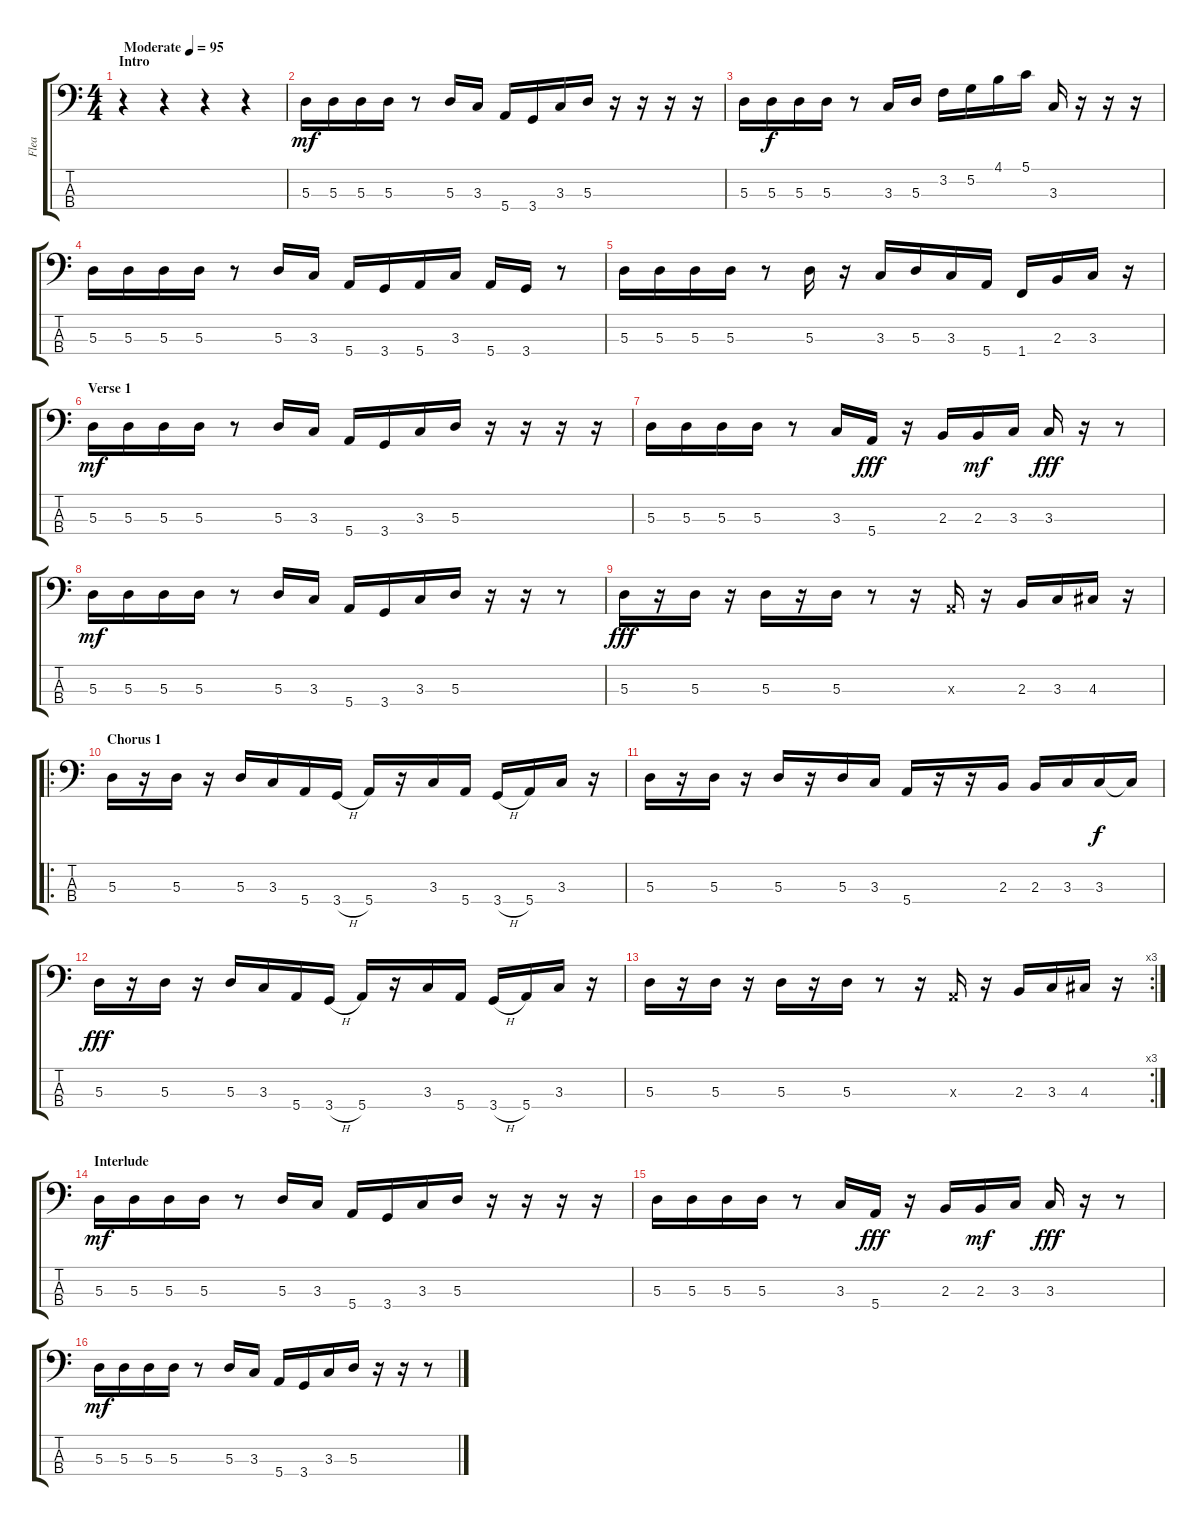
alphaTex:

\track ("Flea " "Flea ") {instrument electricbassfinger}
\staff {score tabs}
\tuning (G2 D2 A1 E1) {hide}
\ts (4 4)
\section ("" "Intro")
\tempo (95 "Moderate")
\clef f4
\ks c
r.4{dy mf instrument electricbassfinger} r.4 r.4 r.4 |
5.3.16 5.3.16 5.3.16 5.3.16 r.8 5.3.16 3.3.16 5.4.16 3.4.16 3.3.16 5.3.16 r.16 r.16 r.16 r.16 |
5.3.16 5.3.16{dy f} 5.3.16 5.3.16 r.8 3.3.16 5.3.16 3.2.16 5.2.16 4.1.16 5.1.16 3.3.16 r.16 r.16 r.16 |
5.3.16 5.3.16 5.3.16 5.3.16 r.8 5.3.16 3.3.16 5.4.16 3.4.16 5.4.16 3.3.16 5.4.16 3.4.16 r.8 |
5.3.16 5.3.16 5.3.16 5.3.16 r.8 5.3.16 r.16 3.3.16 5.3.16 3.3.16 5.4.16 1.4.16 2.3.16 3.3.16 r.16 |
\section ("" "Verse 1")
5.3.16{dy mf} 5.3.16 5.3.16 5.3.16 r.8 5.3.16 3.3.16 5.4.16 3.4.16 3.3.16 5.3.16 r.16 r.16 r.16 r.16 |
5.3.16 5.3.16 5.3.16 5.3.16 r.8 3.3.16 5.4.16{dy fff} r.16 2.3.16 2.3.16{dy mf} 3.3.16 3.3.16{dy fff} r.16 r.8 |
5.3.16{dy mf} 5.3.16 5.3.16 5.3.16 r.8 5.3.16 3.3.16 5.4.16 3.4.16 3.3.16 5.3.16 r.16 r.16 r.8 |
5.3.16{dy fff} r.16 5.3.16 r.16 5.3.16 r.16 5.3.16 r.8 r.16 0.3{x}.16 r.16 2.3.16 3.3.16 4.3.16 r.16 |
\ro
\section ("" "Chorus 1")
5.3.16 r.16 5.3.16 r.16 5.3.16 3.3.16 5.4.16 3.4{h}.16 5.4.16 r.16 3.3.16 5.4.16 3.4{h}.16 5.4.16 3.3.16 r.16 |
5.3.16 r.16 5.3.16 r.16 5.3.16 r.16 5.3.16 3.3.16 5.4.16 r.16 r.16 2.3.16 2.3.16 3.3.16 3.3.16{dy f} 3.3{t}.16 |
5.3.16{dy fff} r.16 5.3.16 r.16 5.3.16 3.3.16 5.4.16 3.4{h}.16 5.4.16 r.16 3.3.16 5.4.16 3.4{h}.16 5.4.16 3.3.16 r.16 |
\rc 3
5.3.16 r.16 5.3.16 r.16 5.3.16 r.16 5.3.16 r.8 r.16 0.3{x}.16 r.16 2.3.16 3.3.16 4.3.16 r.16 |
\section ("" "Interlude")
5.3.16{dy mf} 5.3.16 5.3.16 5.3.16 r.8 5.3.16 3.3.16 5.4.16 3.4.16 3.3.16 5.3.16 r.16 r.16 r.16 r.16 |
5.3.16 5.3.16 5.3.16 5.3.16 r.8 3.3.16 5.4.16{dy fff} r.16 2.3.16 2.3.16{dy mf} 3.3.16 3.3.16{dy fff} r.16 r.8 |
5.3.16{dy mf} 5.3.16 5.3.16 5.3.16 r.8 5.3.16 3.3.16 5.4.16 3.4.16 3.3.16 5.3.16 r.16 r.16 r.8
